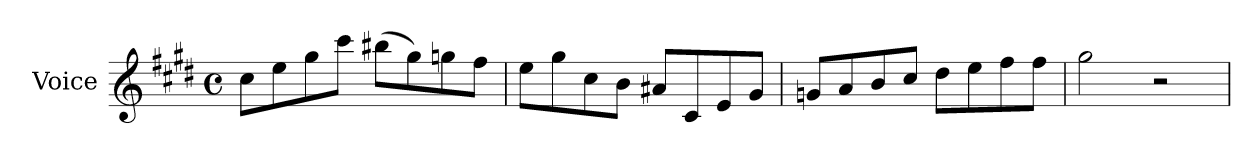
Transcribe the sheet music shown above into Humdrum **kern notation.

**kern
*part1
*staff1
*I"Voice
*I'Voice
*clefG2
*k[f#c#g#d#]
*M4/4
*met(c)
=1
8cc#\L
8ee\
8gg#\
8ccc#\J
(>8bb#X\L
8gg#\)
8ggn\
8ff#\J
=2
8ee\L
8gg#\
8cc#\
8b\J
8a#X/L
8c#/
8e/
8g#/J
=3
8gn/L
8a/
8b/
8cc#/J
8dd#\L
8ee\
8ff#\
8ff#\J
=4
2gg#\
2rcc
=
*-
